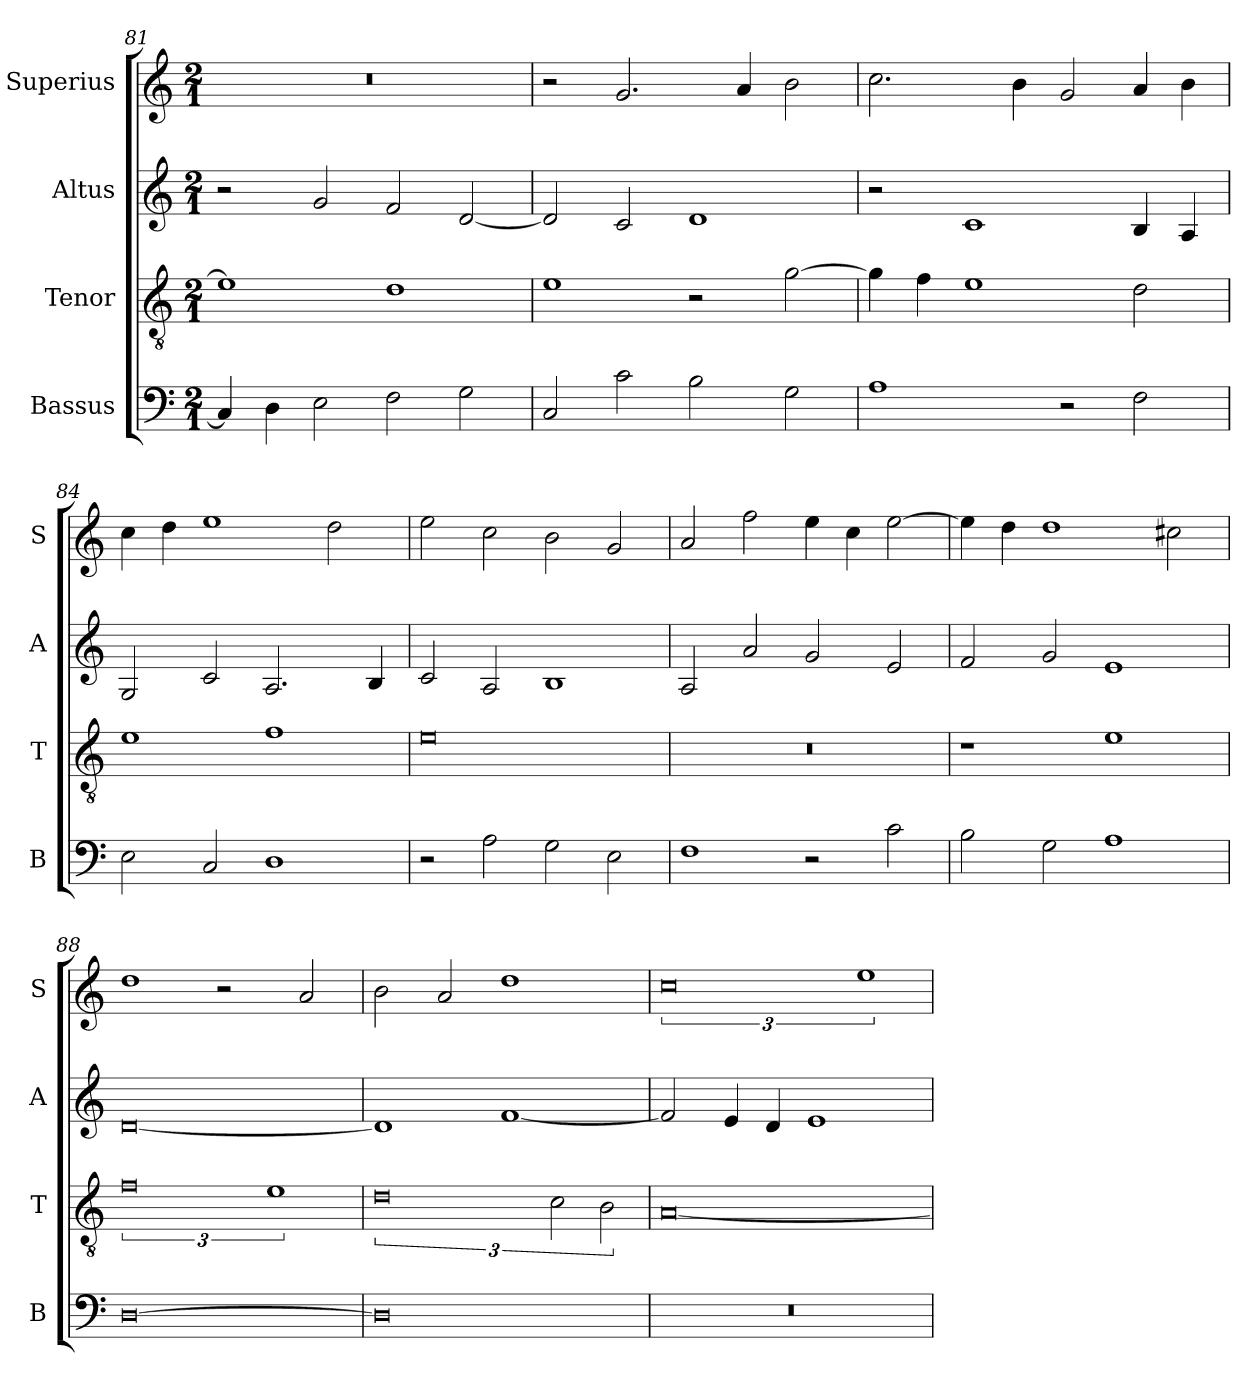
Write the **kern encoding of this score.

**kern	**kern	**kern	**kern
*part4	*part3	*part2	*part1
*staff4	*staff3	*staff2	*staff1
*I"Bassus	*I"Tenor	*I"Altus	*I"Superius
*I'B	*I'T	*I'A	*I'S
*clefF4	*clefGv2	*clefG2	*clefG2
*k[]	*k[]	*k[]	*k[]
*C:	*C:	*C:	*C:
*M2/1	*M2/1	*M2/1	*M2/1
=81	=81	=81	=81
4C]	1e]	2r	0r
4D	.	.	.
2E	.	2g	.
2F	1d	2f	.
2G	.	[2d	.
=82	=82	=82	=82
2C	1e	2d]	2r
2c	.	2c	2.g
2B	2r	1d	.
.	.	.	4a
2G	[2g	.	2b
=83	=83	=83	=83
1A	4g]	2r	2.cc
.	4f	.	.
.	1e	1c	.
.	.	.	4b
2r	.	.	2g
2F	2d	4B	4a
.	.	4A	4b
=84	=84	=84	=84
2E	1e	2G	4cc
.	.	.	4dd
2C	.	2c	1ee
1D	1f	2.A	.
.	.	.	2dd
.	.	4B	.
=85	=85	=85	=85
2r	0e	2c	2ee
2A	.	2A	2cc
2G	.	1B	2b
2E	.	.	2g
=86	=86	=86	=86
1F	0r	2A	2a
.	.	2a	2ff
2r	.	2g	4ee
.	.	.	4cc
2c	.	2e	[2ee
=87	=87	=87	=87
2B	1r	2f	4ee]
.	.	.	4dd
2G	.	2g	1dd
1A	1e	1e	.
.	.	.	2cc#X
=88	=88	=88	=88
[0D	3%4f	[0d	1dd
.	.	.	2r
.	3%2e	.	.
.	.	.	2a
=89	=89	=89	=89
0D]	3%4d	1d]	2b
.	.	.	2a
.	.	[1f	1dd
.	3c	.	.
.	3B	.	.
=90	=90	=90	=90
0r	[0A	2f]	3%4cc
.	.	4e	.
.	.	4d	.
.	.	1e	.
.	.	.	3%2ee
=	=	=	=
*-	*-	*-	*-
